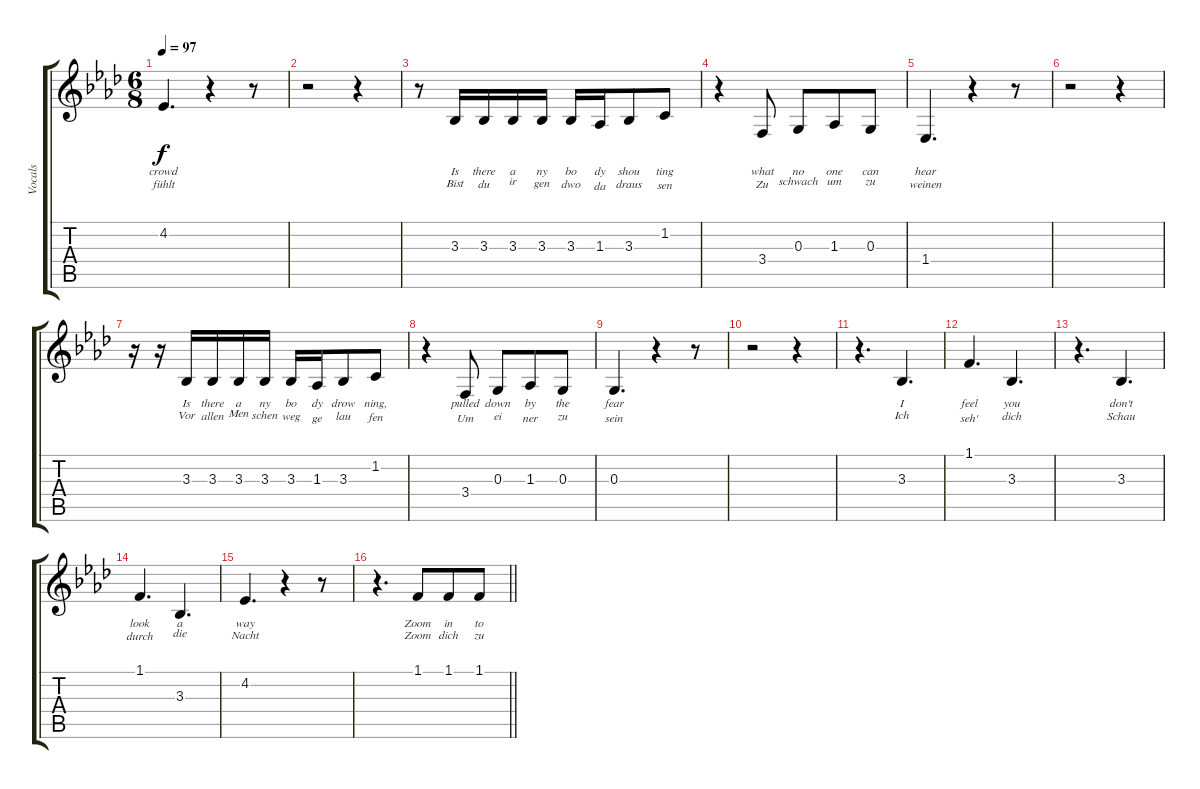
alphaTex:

\track ("Vocals" "Vocals") {instrument lead2sawtooth}
\staff {score tabs}
\tuning (E4 B3 G3 D3 A2 E2) {hide}
\ts (6 8)
\tempo 97
\clef g2
\ks ab
4.2.4{d lyrics (0 "crowd") lyrics (1 "fühlt") lyrics (2 "") lyrics (3 "") lyrics (4 "") dy f} r.4 r.8 |
r.2 r.4 |
r.8 3.3.16{lyrics (0 "Is") lyrics (1 "Bist") lyrics (2 "") lyrics (3 "") lyrics (4 "")} 3.3.16{lyrics (0 "there") lyrics (1 "du") lyrics (2 "") lyrics (3 "") lyrics (4 "")} 3.3.16{lyrics (0 "a") lyrics (1 "ir") lyrics (2 "") lyrics (3 "") lyrics (4 "")} 3.3.16{lyrics (0 "ny") lyrics (1 "gen") lyrics (2 "") lyrics (3 "") lyrics (4 "")} 3.3.16{lyrics (0 "bo") lyrics (1 "dwo") lyrics (2 "") lyrics (3 "") lyrics (4 "")} 1.3.16{lyrics (0 "dy") lyrics (1 "da") lyrics (2 "") lyrics (3 "") lyrics (4 "")} 3.3.8{lyrics (0 "shou") lyrics (1 "draus") lyrics (2 "") lyrics (3 "") lyrics (4 "")} 1.2.8{lyrics (0 "ting") lyrics (1 "sen") lyrics (2 "") lyrics (3 "") lyrics (4 "")} |
r.4 3.4.8{lyrics (0 "what") lyrics (1 "Zu") lyrics (2 "") lyrics (3 "") lyrics (4 "")} 0.3.8{lyrics (0 "no") lyrics (1 "schwach") lyrics (2 "") lyrics (3 "") lyrics (4 "")} 1.3.8{lyrics (0 "one") lyrics (1 "um") lyrics (2 "") lyrics (3 "") lyrics (4 "")} 0.3.8{lyrics (0 "can") lyrics (1 "zu") lyrics (2 "") lyrics (3 "") lyrics (4 "")} |
1.4.4{d lyrics (0 "hear") lyrics (1 "weinen") lyrics (2 "") lyrics (3 "") lyrics (4 "")} r.4 r.8 |
r.2 r.4 |
r.16 r.16 3.3.16{lyrics (0 "Is") lyrics (1 "Vor") lyrics (2 "") lyrics (3 "") lyrics (4 "")} 3.3.16{lyrics (0 "there") lyrics (1 "allen") lyrics (2 "") lyrics (3 "") lyrics (4 "")} 3.3.16{lyrics (0 "a") lyrics (1 "Men") lyrics (2 "") lyrics (3 "") lyrics (4 "")} 3.3.16{lyrics (0 "ny") lyrics (1 "schen") lyrics (2 "") lyrics (3 "") lyrics (4 "")} 3.3.16{lyrics (0 "bo") lyrics (1 "weg") lyrics (2 "") lyrics (3 "") lyrics (4 "")} 1.3.16{lyrics (0 "dy") lyrics (1 "ge") lyrics (2 "") lyrics (3 "") lyrics (4 "")} 3.3.8{lyrics (0 "drow") lyrics (1 "lau") lyrics (2 "") lyrics (3 "") lyrics (4 "")} 1.2.8{lyrics (0 "ning,") lyrics (1 "fen") lyrics (2 "") lyrics (3 "") lyrics (4 "")} |
r.4 3.4.8{lyrics (0 "pulled") lyrics (1 "Um") lyrics (2 "") lyrics (3 "") lyrics (4 "")} 0.3.8{lyrics (0 "down") lyrics (1 "ei") lyrics (2 "") lyrics (3 "") lyrics (4 "")} 1.3.8{lyrics (0 "by") lyrics (1 "ner") lyrics (2 "") lyrics (3 "") lyrics (4 "")} 0.3.8{lyrics (0 "the") lyrics (1 "zu") lyrics (2 "") lyrics (3 "") lyrics (4 "")} |
0.3.4{d lyrics (0 "fear") lyrics (1 "sein") lyrics (2 "") lyrics (3 "") lyrics (4 "")} r.4 r.8 |
r.2 r.4 |
r.4{d} 3.3.4{d lyrics (0 "I") lyrics (1 "Ich") lyrics (2 "") lyrics (3 "") lyrics (4 "")} |
1.1.4{d lyrics (0 "feel") lyrics (1 "seh'") lyrics (2 "") lyrics (3 "") lyrics (4 "")} 3.3.4{d lyrics (0 "you") lyrics (1 "dich") lyrics (2 "") lyrics (3 "") lyrics (4 "")} |
r.4{d} 3.3.4{d lyrics (0 "don't") lyrics (1 "Schau") lyrics (2 "") lyrics (3 "") lyrics (4 "")} |
1.1.4{d lyrics (0 "look") lyrics (1 "durch") lyrics (2 "") lyrics (3 "") lyrics (4 "")} 3.3.4{d lyrics (0 "a") lyrics (1 "die") lyrics (2 "") lyrics (3 "") lyrics (4 "")} |
4.2.4{d lyrics (0 "way") lyrics (1 "Nacht") lyrics (2 "") lyrics (3 "") lyrics (4 "")} r.4 r.8 |
\barLineRight lightlight
r.4{d} 1.1.8{lyrics (0 "Zoom") lyrics (1 "Zoom") lyrics (2 "") lyrics (3 "") lyrics (4 "")} 1.1.8{lyrics (0 "in") lyrics (1 "dich") lyrics (2 "") lyrics (3 "") lyrics (4 "")} 1.1.8{lyrics (0 "to") lyrics (1 "zu") lyrics (2 "") lyrics (3 "") lyrics (4 "")}
